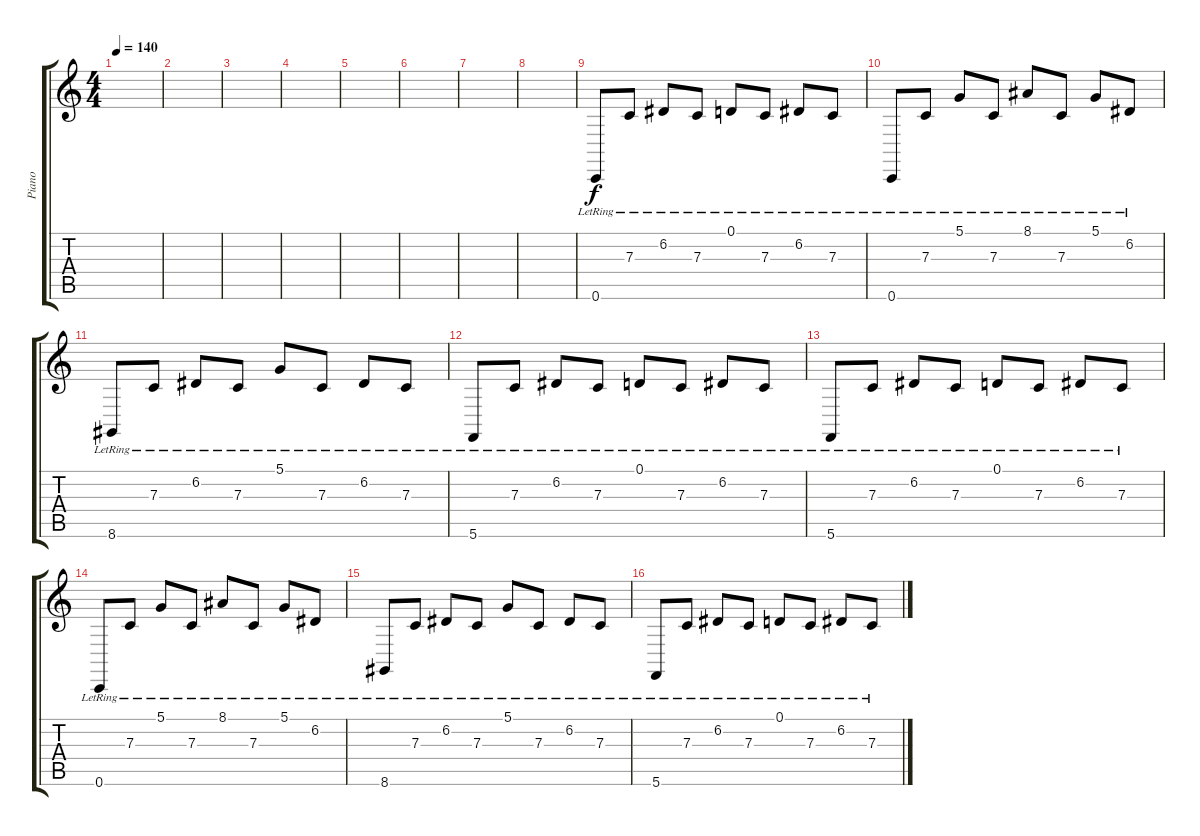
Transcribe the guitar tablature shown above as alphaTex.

\track ("Piano" "Piano") {instrument electricgrandpiano}
\staff {score tabs}
\tuning (D4 A3 F3 C3 G2 C2) {hide}
\ts (4 4)
\tempo 140
\clef g2
\ks c
|
|
|
|
|
|
|
|
0.6{lr}.8{volume 7} 7.3{lr}.8 6.2{lr}.8 7.3{lr}.8 0.1{lr}.8 7.3{lr}.8 6.2{lr}.8 7.3{lr}.8 |
0.6{lr}.8 7.3{lr}.8 5.1{lr}.8 7.3{lr}.8 8.1{lr}.8 7.3{lr}.8 5.1{lr}.8 6.2{lr}.8 |
8.6{lr}.8 7.3{lr}.8 6.2{lr}.8 7.3{lr}.8 5.1{lr}.8 7.3{lr}.8 6.2{lr}.8 7.3{lr}.8 |
5.6{lr}.8 7.3{lr}.8 6.2{lr}.8 7.3{lr}.8 0.1{lr}.8 7.3{lr}.8 6.2{lr}.8 7.3{lr}.8 |
5.6{lr}.8 7.3{lr}.8 6.2{lr}.8 7.3{lr}.8 0.1{lr}.8 7.3{lr}.8 6.2{lr}.8 7.3{lr}.8 |
0.6{lr}.8 7.3{lr}.8 5.1{lr}.8 7.3{lr}.8 8.1{lr}.8 7.3{lr}.8 5.1{lr}.8 6.2{lr}.8 |
8.6{lr}.8 7.3{lr}.8 6.2{lr}.8 7.3{lr}.8 5.1{lr}.8 7.3{lr}.8 6.2{lr}.8 7.3{lr}.8 |
5.6{lr}.8 7.3{lr}.8 6.2{lr}.8 7.3{lr}.8 0.1{lr}.8 7.3{lr}.8 6.2{lr}.8 7.3{lr}.8
